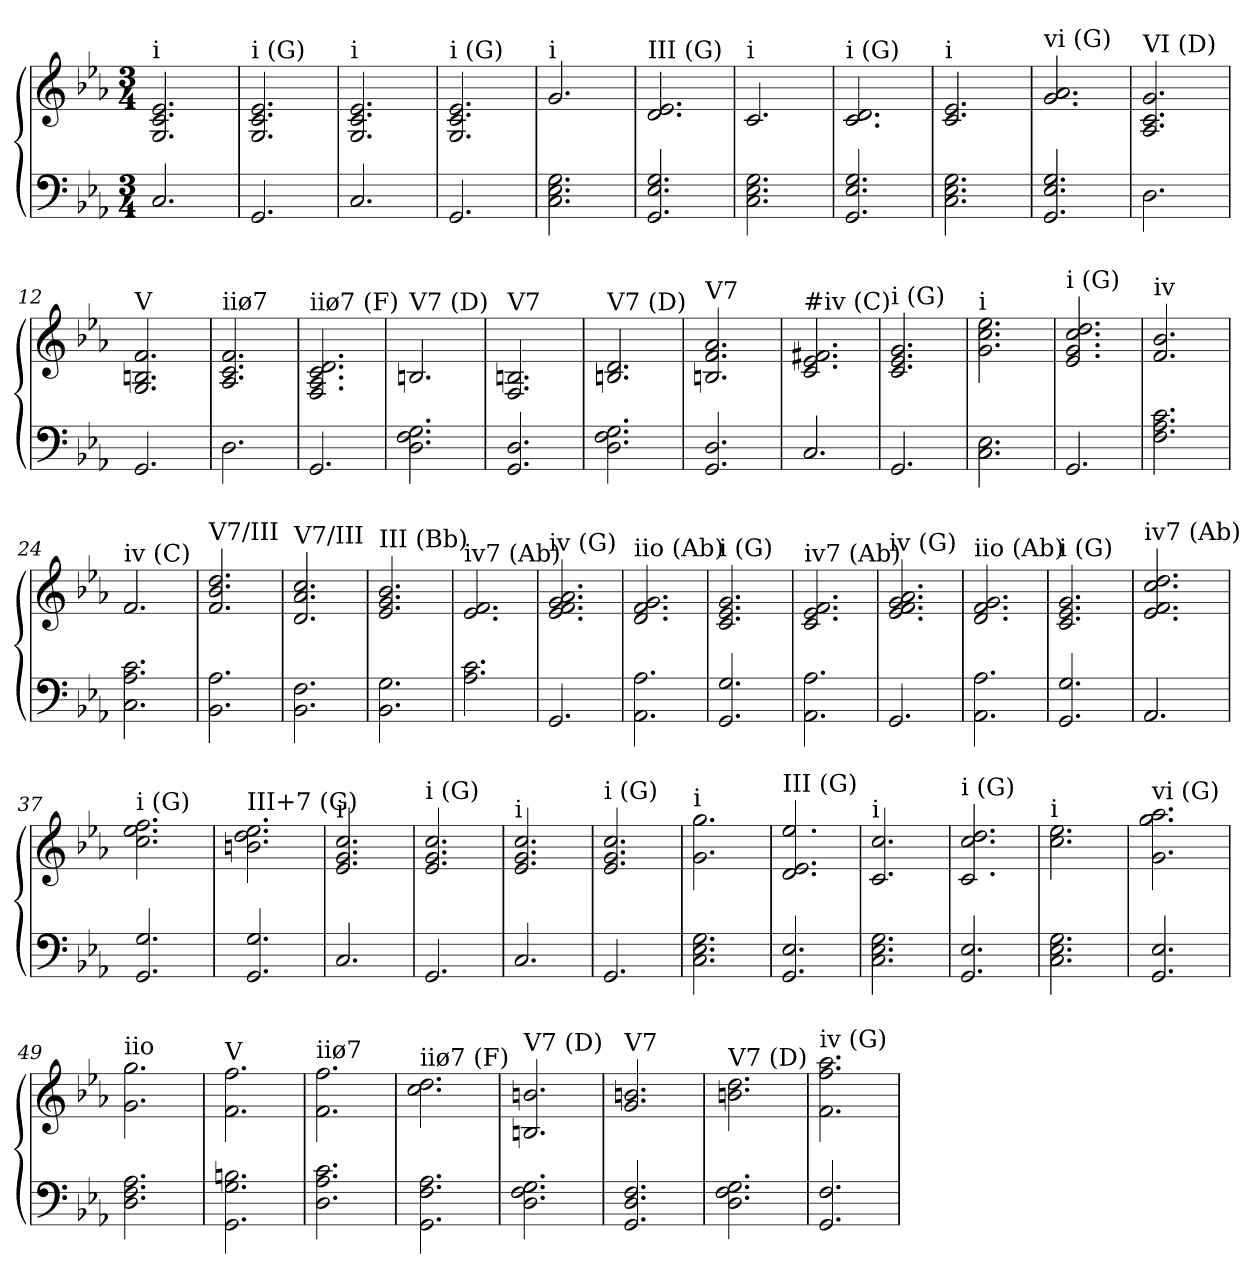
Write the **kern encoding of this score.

**kern	**kern
*part2	*part1
*staff2	*staff1
*clefF4	*clefG2
*k[b-e-a-]	*k[b-e-a-]
*c:	*c:
*M3/4	*M3/4
=1	=1
!	!LO:TX:a:t=i
2.C	2.G 2.c 2.e-
=2	=2
!	!LO:TX:a:t=i (G)
2.GG	2.G 2.c 2.e-
=3	=3
!	!LO:TX:a:t=i
2.C	2.G 2.c 2.e-
=4	=4
!	!LO:TX:a:t=i (G)
2.GG	2.G 2.c 2.e-
=5	=5
!	!LO:TX:a:t=i
2.C 2.E- 2.G	2.g
=6	=6
!	!LO:TX:a:t=III (G)
2.GG 2.E- 2.G	2.d 2.e-
=7	=7
!	!LO:TX:a:t=i
2.C 2.E- 2.G	2.c
=8	=8
!	!LO:TX:a:t=i (G)
2.GG 2.E- 2.G	2.c 2.d
=9	=9
!	!LO:TX:a:t=i
2.C 2.E- 2.G	2.c 2.e-
=10	=10
!	!LO:TX:a:t=vi (G)
2.GG 2.E- 2.G	2.g 2.a-
=11	=11
!	!LO:TX:a:t=VI (D)
2.D	2.A- 2.c 2.g
=12	=12
!	!LO:TX:a:t=V
2.GG	2.G 2.Bn 2.f
=13	=13
!	!LO:TX:a:t=iiø7
2.D	2.A- 2.c 2.f
=14	=14
!	!LO:TX:a:t=iiø7 (F)
2.GG	2.F 2.A- 2.c 2.d
=15	=15
!	!LO:TX:a:t=V7 (D)
2.D 2.F 2.G	2.Bn
=16	=16
!	!LO:TX:a:t=V7
2.GG 2.D	2.F 2.Bn
=17	=17
!	!LO:TX:a:t=V7 (D)
2.D 2.F 2.G	2.Bn 2.d
=18	=18
!	!LO:TX:a:t=V7
2.GG 2.D	2.Bn 2.f 2.a-
=19	=19
!	!LO:TX:a:t=#iv (C)
2.C	2.c 2.e- 2.f#X
=20	=20
!	!LO:TX:a:t=i (G)
2.GG	2.c 2.e- 2.g
=21	=21
!	!LO:TX:a:t=i
2.C 2.E-	2.g 2.cc 2.ee-
=22	=22
!	!LO:TX:a:t=i (G)
2.GG	2.e- 2.g 2.cc 2.dd
=23	=23
!	!LO:TX:a:t=iv
2.F 2.A- 2.c	2.f 2.b-
=24	=24
!	!LO:TX:a:t=iv (C)
2.C 2.A- 2.c	2.f
=25	=25
!	!LO:TX:a:t=V7/III
2.BB- 2.A-	2.f 2.b- 2.dd
=26	=26
!	!LO:TX:a:t=V7/III
2.BB- 2.F	2.d 2.a- 2.cc
=27	=27
!	!LO:TX:a:t=III (Bb)
2.BB- 2.G	2.e- 2.g 2.b-
=28	=28
!	!LO:TX:a:t=iv7 (Ab)
2.A- 2.c	2.e- 2.f
=29	=29
!	!LO:TX:a:t=iv (G)
2.GG	2.e- 2.f 2.g 2.a-
=30	=30
!	!LO:TX:a:t=iio (Ab)
2.AA- 2.A-	2.d 2.f 2.g
=31	=31
!	!LO:TX:a:t=i (G)
2.GG 2.G	2.c 2.e- 2.g
=32	=32
!	!LO:TX:a:t=iv7 (Ab)
2.AA- 2.A-	2.c 2.e- 2.f
=33	=33
!	!LO:TX:a:t=iv (G)
2.GG	2.e- 2.f 2.g 2.a-
=34	=34
!	!LO:TX:a:t=iio (Ab)
2.AA- 2.A-	2.d 2.f 2.g
=35	=35
!	!LO:TX:a:t=i (G)
2.GG 2.G	2.c 2.e- 2.g
=36	=36
!	!LO:TX:a:t=iv7 (Ab)
2.AA-	2.e- 2.f 2.cc 2.dd
=37	=37
!	!LO:TX:a:t=i (G)
2.GG 2.G	2.cc 2.ee- 2.ff
=38	=38
!	!LO:TX:a:t=III+7 (G)
2.GG 2.G	2.bn 2.dd 2.ee-
=39	=39
!	!LO:TX:a:t=i
2.C	2.e- 2.g 2.cc
=40	=40
!	!LO:TX:a:t=i (G)
2.GG	2.e- 2.g 2.cc
=41	=41
!	!LO:TX:a:t=i
2.C	2.e- 2.g 2.cc
=42	=42
!	!LO:TX:a:t=i (G)
2.GG	2.e- 2.g 2.cc
=43	=43
!	!LO:TX:a:t=i
2.C 2.E- 2.G	2.g 2.gg
=44	=44
!	!LO:TX:a:t=III (G)
2.GG 2.E-	2.d 2.e- 2.ee-
=45	=45
!	!LO:TX:a:t=i
2.C 2.E- 2.G	2.c 2.cc
=46	=46
!	!LO:TX:a:t=i (G)
2.GG 2.E-	2.c 2.cc 2.dd
=47	=47
!	!LO:TX:a:t=i
2.C 2.E- 2.G	2.cc 2.ee-
=48	=48
!	!LO:TX:a:t=vi (G)
2.GG 2.E-	2.g 2.gg 2.aa-
=49	=49
!	!LO:TX:a:t=iio
2.D 2.F 2.A-	2.g 2.gg
=50	=50
!	!LO:TX:a:t=V
2.GG 2.G 2.Bn	2.f 2.ff
=51	=51
!	!LO:TX:a:t=iiø7
2.D 2.A- 2.c	2.f 2.ff
=52	=52
!	!LO:TX:a:t=iiø7 (F)
2.GG 2.F 2.A-	2.cc 2.dd
=53	=53
!	!LO:TX:a:t=V7 (D)
2.D 2.F 2.G	2.Bn 2.bn
=54	=54
!	!LO:TX:a:t=V7
2.GG 2.D 2.F	2.g 2.bn
=55	=55
!	!LO:TX:a:t=V7 (D)
2.D 2.F 2.G	2.bn 2.dd
=56	=56
!	!LO:TX:a:t=iv (G)
2.GG 2.F	2.f 2.ff 2.aa-
=	=
*-	*-
